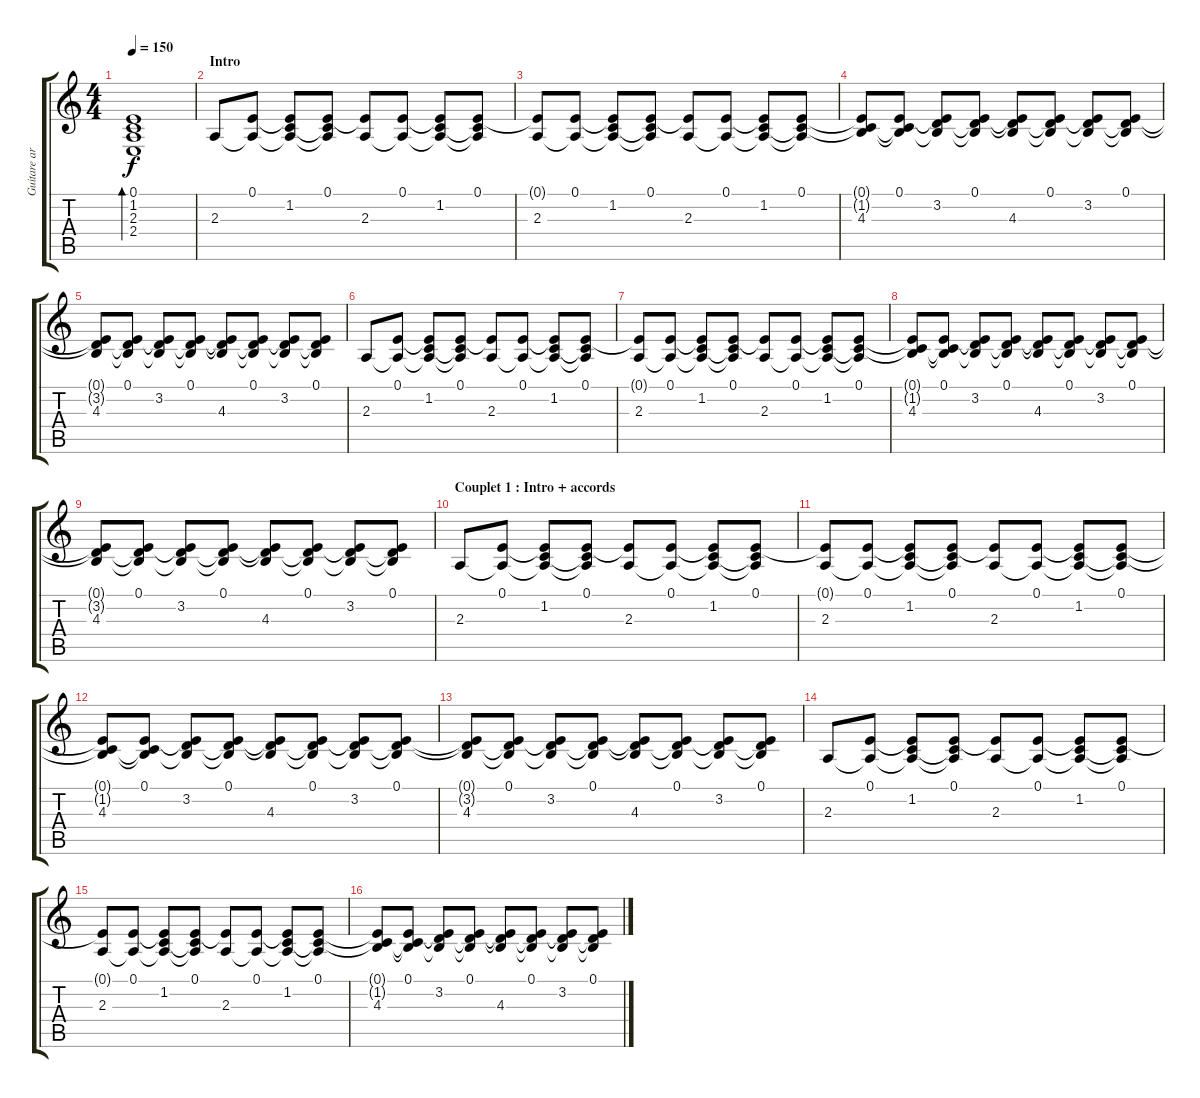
\track ("Guitare arpèges" "Guitare ar") {instrument electricgrandpiano}
\staff {score tabs}
\tuning (E4 B3 G3 D3 A2 E2) {hide}
\ts (4 4)
\tempo 150
\clef g2
\ks c
(0.1 1.2 2.3 2.4).1{bd 240 dy f instrument electricgrandpiano} |
\section ("" "Intro")
2.3.8 (0.1 2.3{t}).8 (0.1{t} 1.2 2.3{t}).8 (0.1 1.2{t} 2.3{t}).8 (0.1{t} 2.3).8 (0.1 2.3{t}).8 (0.1{t} 1.2 2.3{t}).8 (0.1 1.2{t} 2.3{t}).8 |
(0.1{t} 2.3).8 (0.1 2.3{t}).8 (0.1{t} 1.2 2.3{t}).8 (0.1 1.2{t} 2.3{t}).8 (0.1{t} 2.3).8 (0.1 2.3{t}).8 (0.1{t} 1.2 2.3{t}).8 (0.1 1.2{t} 2.3{t}).8 |
(0.1{t} 1.2{t} 4.3).8 (0.1 1.2{t} 4.3{t}).8 (0.1{t} 3.2 4.3{t}).8 (0.1 3.2{t} 4.3{t}).8 (0.1{t} 3.2{t} 4.3).8 (0.1 3.2{t} 4.3{t}).8 (0.1{t} 3.2 4.3{t}).8 (0.1 3.2{t} 4.3{t}).8 |
(0.1{t} 3.2{t} 4.3).8 (0.1 3.2{t} 4.3{t}).8 (0.1{t} 3.2 4.3{t}).8 (0.1 3.2{t} 4.3{t}).8 (0.1{t} 3.2{t} 4.3).8 (0.1 3.2{t} 4.3{t}).8 (0.1{t} 3.2 4.3{t}).8 (0.1 3.2{t} 4.3{t}).8 |
2.3.8 (0.1 2.3{t}).8 (0.1{t} 1.2 2.3{t}).8 (0.1 1.2{t} 2.3{t}).8 (0.1{t} 2.3).8 (0.1 2.3{t}).8 (0.1{t} 1.2 2.3{t}).8 (0.1 1.2{t} 2.3{t}).8 |
(0.1{t} 2.3).8 (0.1 2.3{t}).8 (0.1{t} 1.2 2.3{t}).8 (0.1 1.2{t} 2.3{t}).8 (0.1{t} 2.3).8 (0.1 2.3{t}).8 (0.1{t} 1.2 2.3{t}).8 (0.1 1.2{t} 2.3{t}).8 |
(0.1{t} 1.2{t} 4.3).8 (0.1 1.2{t} 4.3{t}).8 (0.1{t} 3.2 4.3{t}).8 (0.1 3.2{t} 4.3{t}).8 (0.1{t} 3.2{t} 4.3).8 (0.1 3.2{t} 4.3{t}).8 (0.1{t} 3.2 4.3{t}).8 (0.1 3.2{t} 4.3{t}).8 |
(0.1{t} 3.2{t} 4.3).8 (0.1 3.2{t} 4.3{t}).8 (0.1{t} 3.2 4.3{t}).8 (0.1 3.2{t} 4.3{t}).8 (0.1{t} 3.2{t} 4.3).8 (0.1 3.2{t} 4.3{t}).8 (0.1{t} 3.2 4.3{t}).8 (0.1 3.2{t} 4.3{t}).8 |
\section ("" "Couplet 1 : Intro + accords")
2.3.8 (0.1 2.3{t}).8 (0.1{t} 1.2 2.3{t}).8 (0.1 1.2{t} 2.3{t}).8 (0.1{t} 2.3).8 (0.1 2.3{t}).8 (0.1{t} 1.2 2.3{t}).8 (0.1 1.2{t} 2.3{t}).8 |
(0.1{t} 2.3).8 (0.1 2.3{t}).8 (0.1{t} 1.2 2.3{t}).8 (0.1 1.2{t} 2.3{t}).8 (0.1{t} 2.3).8 (0.1 2.3{t}).8 (0.1{t} 1.2 2.3{t}).8 (0.1 1.2{t} 2.3{t}).8 |
(0.1{t} 1.2{t} 4.3).8 (0.1 1.2{t} 4.3{t}).8 (0.1{t} 3.2 4.3{t}).8 (0.1 3.2{t} 4.3{t}).8 (0.1{t} 3.2{t} 4.3).8 (0.1 3.2{t} 4.3{t}).8 (0.1{t} 3.2 4.3{t}).8 (0.1 3.2{t} 4.3{t}).8 |
(0.1{t} 3.2{t} 4.3).8 (0.1 3.2{t} 4.3{t}).8 (0.1{t} 3.2 4.3{t}).8 (0.1 3.2{t} 4.3{t}).8 (0.1{t} 3.2{t} 4.3).8 (0.1 3.2{t} 4.3{t}).8 (0.1{t} 3.2 4.3{t}).8 (0.1 3.2{t} 4.3{t}).8 |
2.3.8 (0.1 2.3{t}).8 (0.1{t} 1.2 2.3{t}).8 (0.1 1.2{t} 2.3{t}).8 (0.1{t} 2.3).8 (0.1 2.3{t}).8 (0.1{t} 1.2 2.3{t}).8 (0.1 1.2{t} 2.3{t}).8 |
(0.1{t} 2.3).8 (0.1 2.3{t}).8 (0.1{t} 1.2 2.3{t}).8 (0.1 1.2{t} 2.3{t}).8 (0.1{t} 2.3).8 (0.1 2.3{t}).8 (0.1{t} 1.2 2.3{t}).8 (0.1 1.2{t} 2.3{t}).8 |
(0.1{t} 1.2{t} 4.3).8 (0.1 1.2{t} 4.3{t}).8 (0.1{t} 3.2 4.3{t}).8 (0.1 3.2{t} 4.3{t}).8 (0.1{t} 3.2{t} 4.3).8 (0.1 3.2{t} 4.3{t}).8 (0.1{t} 3.2 4.3{t}).8 (0.1 3.2{t} 4.3{t}).8
